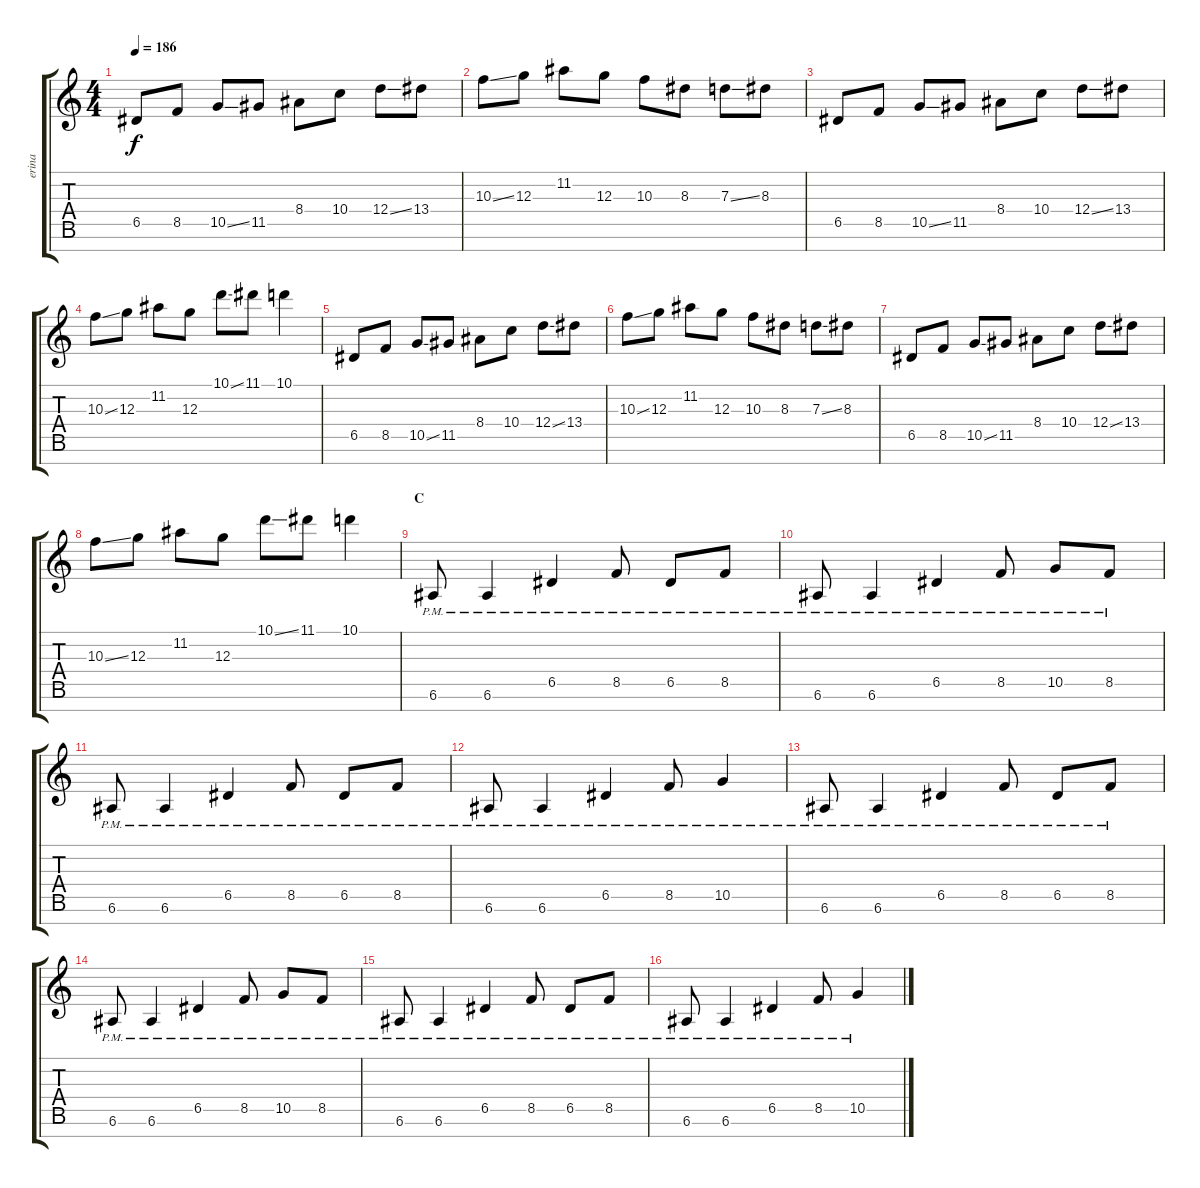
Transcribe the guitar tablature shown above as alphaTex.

\track ("erina" "erina") {instrument distortionguitar}
\staff {score tabs}
\tuning (E4 B3 G3 D3 A2 E2 B1) {hide}
\ts (4 4)
\tempo 186
\clef g2
\ks c
6.5.8{dy f} 8.5.8 10.5{ss}.8 11.5.8 8.4.8 10.4.8 12.4{ss}.8 13.4.8 |
10.3{ss}.8 12.3.8 11.2.8 12.3.8 10.3.8 8.3.8 7.3{ss}.8 8.3.8 |
6.5.8 8.5.8 10.5{ss}.8 11.5.8 8.4.8 10.4.8 12.4{ss}.8 13.4.8 |
10.3{ss}.8 12.3.8 11.2.8 12.3.8 10.1{ss}.8 11.1.8 10.1.4 |
6.5.8 8.5.8 10.5{ss}.8 11.5.8 8.4.8 10.4.8 12.4{ss}.8 13.4.8 |
10.3{ss}.8 12.3.8 11.2.8 12.3.8 10.3.8 8.3.8 7.3{ss}.8 8.3.8 |
6.5.8 8.5.8 10.5{ss}.8 11.5.8 8.4.8 10.4.8 12.4{ss}.8 13.4.8 |
10.3{ss}.8 12.3.8 11.2.8 12.3.8 10.1{ss}.8 11.1.8 10.1.4 |
\section ("" "C")
6.6{pm}.8 6.6{pm}.4 6.5{pm}.4 8.5{pm}.8 6.5{pm}.8 8.5{pm}.8 |
6.6{pm}.8 6.6{pm}.4 6.5{pm}.4 8.5{pm}.8 10.5{pm}.8 8.5{pm}.8 |
6.6{pm}.8 6.6{pm}.4 6.5{pm}.4 8.5{pm}.8 6.5{pm}.8 8.5{pm}.8 |
6.6{pm}.8 6.6{pm}.4 6.5{pm}.4 8.5{pm}.8 10.5{pm}.4 |
6.6{pm}.8 6.6{pm}.4 6.5{pm}.4 8.5{pm}.8 6.5{pm}.8 8.5{pm}.8 |
6.6{pm}.8 6.6{pm}.4 6.5{pm}.4 8.5{pm}.8 10.5{pm}.8 8.5{pm}.8 |
6.6{pm}.8 6.6{pm}.4 6.5{pm}.4 8.5{pm}.8 6.5{pm}.8 8.5{pm}.8 |
6.6{pm}.8 6.6{pm}.4 6.5{pm}.4 8.5{pm}.8 10.5{pm}.4
